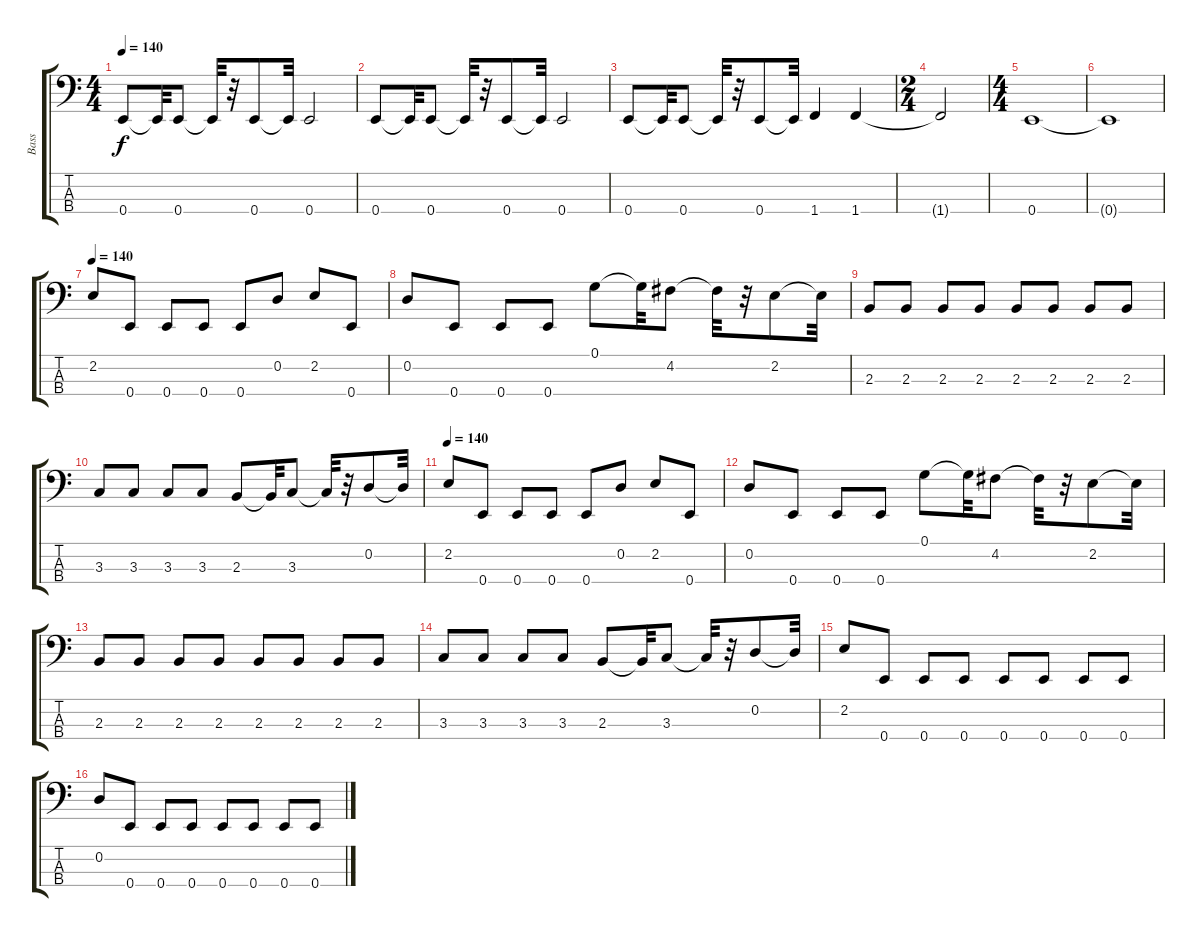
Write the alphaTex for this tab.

\track ("Bass" "Bass") {instrument electricbassfinger}
\staff {score tabs}
\tuning (G2 D2 A1 E1) {hide}
\ts (4 4)
\tempo 140
\clef f4
\ks c
0.4.8{dy f instrument electricbassfinger} 0.4{t}.32 0.4.8 0.4{t}.32 r.32 0.4.8 0.4{t}.32 0.4.2 |
0.4.8 0.4{t}.32 0.4.8 0.4{t}.32 r.32 0.4.8 0.4{t}.32 0.4.2 |
0.4.8 0.4{t}.32 0.4.8 0.4{t}.32 r.32 0.4.8 0.4{t}.32 1.4.4 1.4.4 |
\ts (2 4)
1.4{t}.2 |
\ts (4 4)
0.4.1 |
0.4{t}.1 |
\tempo 140
2.2.8 0.4.8 0.4.8 0.4.8 0.4.8 0.2.8 2.2.8 0.4.8 |
0.2.8 0.4.8 0.4.8 0.4.8 0.1.8 0.1{t}.32 4.2.8 4.2{t}.32 r.32 2.2.8 2.2{t}.32 |
2.3.8 2.3.8 2.3.8 2.3.8 2.3.8 2.3.8 2.3.8 2.3.8 |
3.3.8 3.3.8 3.3.8 3.3.8 2.3.8 2.3{t}.32 3.3.8 3.3{t}.32 r.32 0.2.8 0.2{t}.32 |
\tempo 140
2.2.8 0.4.8 0.4.8 0.4.8 0.4.8 0.2.8 2.2.8 0.4.8 |
0.2.8 0.4.8 0.4.8 0.4.8 0.1.8 0.1{t}.32 4.2.8 4.2{t}.32 r.32 2.2.8 2.2{t}.32 |
2.3.8 2.3.8 2.3.8 2.3.8 2.3.8 2.3.8 2.3.8 2.3.8 |
3.3.8 3.3.8 3.3.8 3.3.8 2.3.8 2.3{t}.32 3.3.8 3.3{t}.32 r.32 0.2.8 0.2{t}.32 |
2.2.8 0.4.8 0.4.8 0.4.8 0.4.8 0.4.8 0.4.8 0.4.8 |
0.2.8 0.4.8 0.4.8 0.4.8 0.4.8 0.4.8 0.4.8 0.4.8
